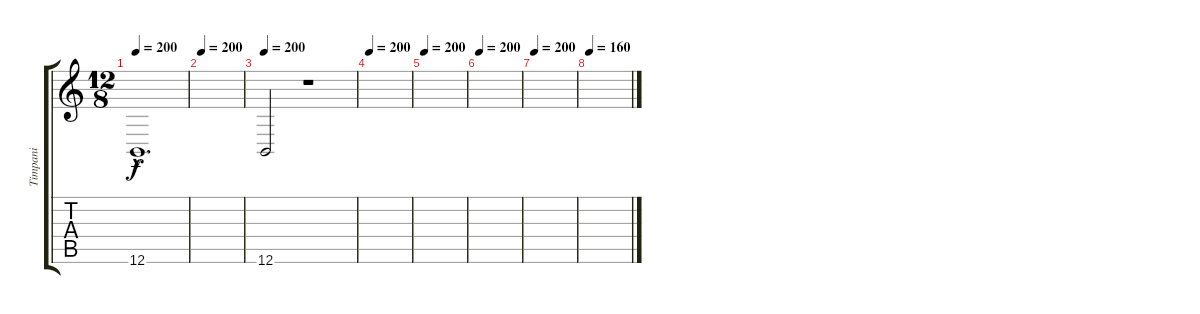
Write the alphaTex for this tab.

\track ("Timpani" "Timpani") {instrument timpani}
\staff {score tabs}
\tuning (Db4 Ab3 E3 B2 Gb2 B1) {hide}
\ts (12 8)
\tempo 200
\clef g2
\ks c
12.6{hac}.1{d dy f} |
\tempo 200
|
\tempo 200
12.6.2 r.1 |
\tempo 200
|
\tempo 200
|
\tempo 200
|
\tempo 200
|
\tempo 160
